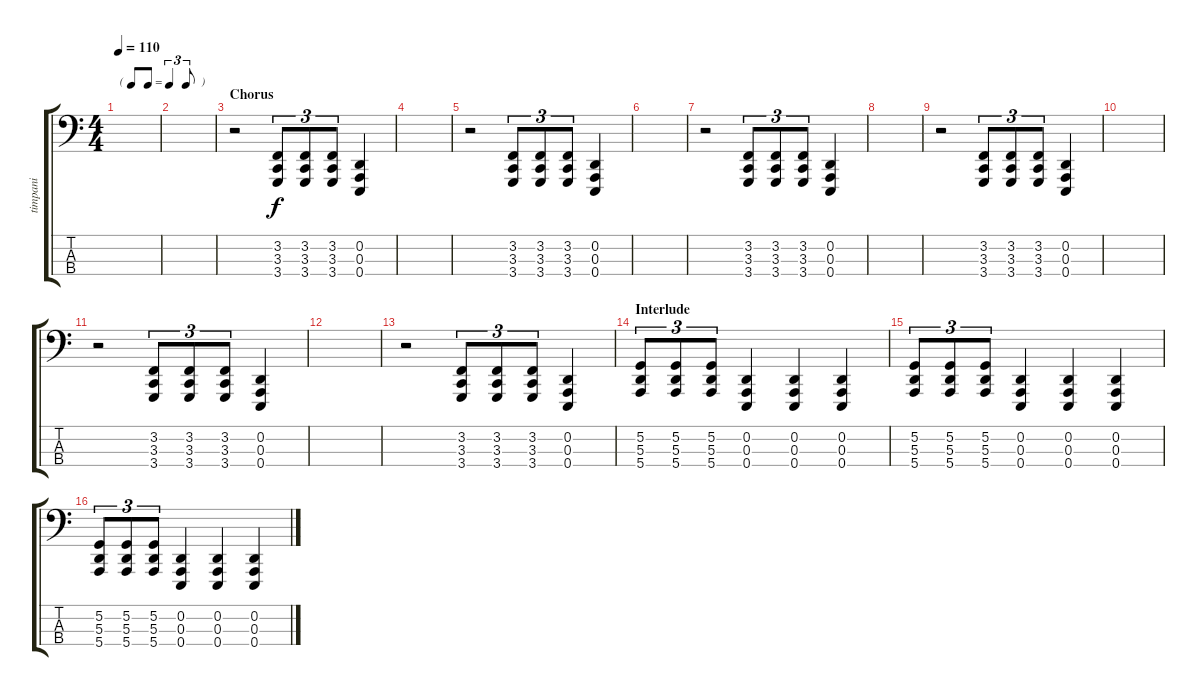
\track ("timpani" "timpani") {instrument timpani}
\staff {score tabs}
\tuning (G2 D2 A1 E1) {hide}
\ts (4 4)
\tf triplet8th
\tempo 110
\clef f4
\ks c
|
|
\section ("" "Chorus")
r.2 (3.2 3.3 3.4).8{tu (3 2)} (3.2 3.3 3.4).8{tu (3 2)} (3.2 3.3 3.4).8{tu (3 2)} (0.2 0.3 0.4).4 |
|
r.2 (3.2 3.3 3.4).8{tu (3 2)} (3.2 3.3 3.4).8{tu (3 2)} (3.2 3.3 3.4).8{tu (3 2)} (0.2 0.3 0.4).4 |
|
r.2 (3.2 3.3 3.4).8{tu (3 2)} (3.2 3.3 3.4).8{tu (3 2)} (3.2 3.3 3.4).8{tu (3 2)} (0.2 0.3 0.4).4 |
|
r.2 (3.2 3.3 3.4).8{tu (3 2)} (3.2 3.3 3.4).8{tu (3 2)} (3.2 3.3 3.4).8{tu (3 2)} (0.2 0.3 0.4).4 |
|
r.2 (3.2 3.3 3.4).8{tu (3 2)} (3.2 3.3 3.4).8{tu (3 2)} (3.2 3.3 3.4).8{tu (3 2)} (0.2 0.3 0.4).4 |
|
r.2 (3.2 3.3 3.4).8{tu (3 2)} (3.2 3.3 3.4).8{tu (3 2)} (3.2 3.3 3.4).8{tu (3 2)} (0.2 0.3 0.4).4 |
\section ("" "Interlude")
(5.2 5.3 5.4).8{tu (3 2)} (5.2 5.3 5.4).8{tu (3 2)} (5.2 5.3 5.4).8{tu (3 2)} (0.2 0.3 0.4).4 (0.2 0.3 0.4).4 (0.2 0.3 0.4).4 |
(5.2 5.3 5.4).8{tu (3 2)} (5.2 5.3 5.4).8{tu (3 2)} (5.2 5.3 5.4).8{tu (3 2)} (0.2 0.3 0.4).4 (0.2 0.3 0.4).4 (0.2 0.3 0.4).4 |
(5.2 5.3 5.4).8{tu (3 2)} (5.2 5.3 5.4).8{tu (3 2)} (5.2 5.3 5.4).8{tu (3 2)} (0.2 0.3 0.4).4 (0.2 0.3 0.4).4 (0.2 0.3 0.4).4
